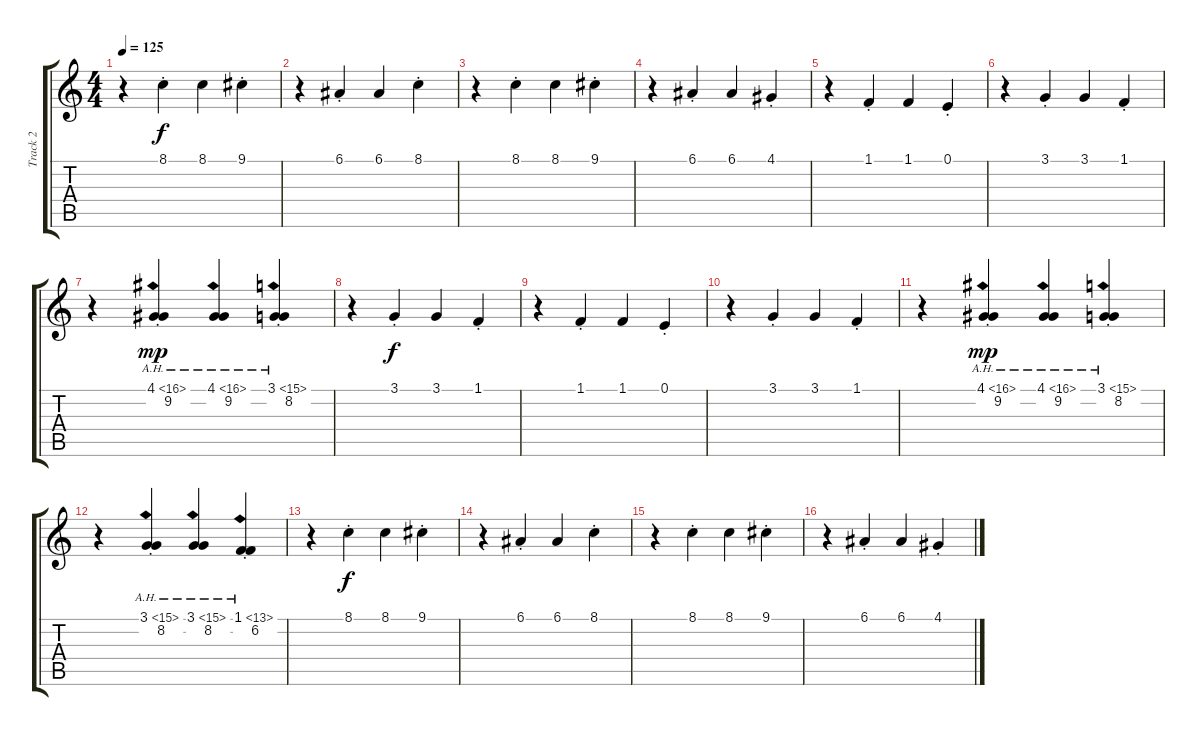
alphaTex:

\track ("Track 2" "Track 2") {instrument choiraahs}
\staff {score tabs}
\tuning (E4 B3 G3 D3 A2 E2) {hide}
\ts (4 4)
\tempo 125
\clef g2
\ks c
r.4{dy f} 8.1{st}.4 8.1.4 9.1{st}.4 |
r.4 6.1{st}.4 6.1.4 8.1{st}.4 |
r.4 8.1{st}.4 8.1.4 9.1{st}.4 |
r.4 6.1{st}.4 6.1.4 4.1{st}.4 |
r.4 1.1{st}.4 1.1.4 0.1{st}.4 |
r.4 3.1{st}.4 3.1.4 1.1{st}.4 |
r.4 (4.1{ah 12 st} 9.2{st}).4{dy mp} (4.1{ah 12} 9.2).4 (3.1{ah 12 st} 8.2{st}).4 |
r.4 3.1{st}.4{dy f} 3.1.4 1.1{st}.4 |
r.4 1.1{st}.4 1.1.4 0.1{st}.4 |
r.4 3.1{st}.4 3.1.4 1.1{st}.4 |
r.4 (4.1{ah 12 st} 9.2{st}).4{dy mp} (4.1{ah 12} 9.2).4 (3.1{ah 12 st} 8.2{st}).4 |
r.4 (3.1{ah 12 st} 8.2{st}).4 (3.1{ah 12} 8.2).4 (1.1{ah 12 st} 6.2{st}).4 |
r.4 8.1{st}.4{dy f} 8.1.4 9.1{st}.4 |
r.4 6.1{st}.4 6.1.4 8.1{st}.4 |
r.4 8.1{st}.4 8.1.4 9.1{st}.4 |
r.4 6.1{st}.4 6.1.4 4.1{st}.4
